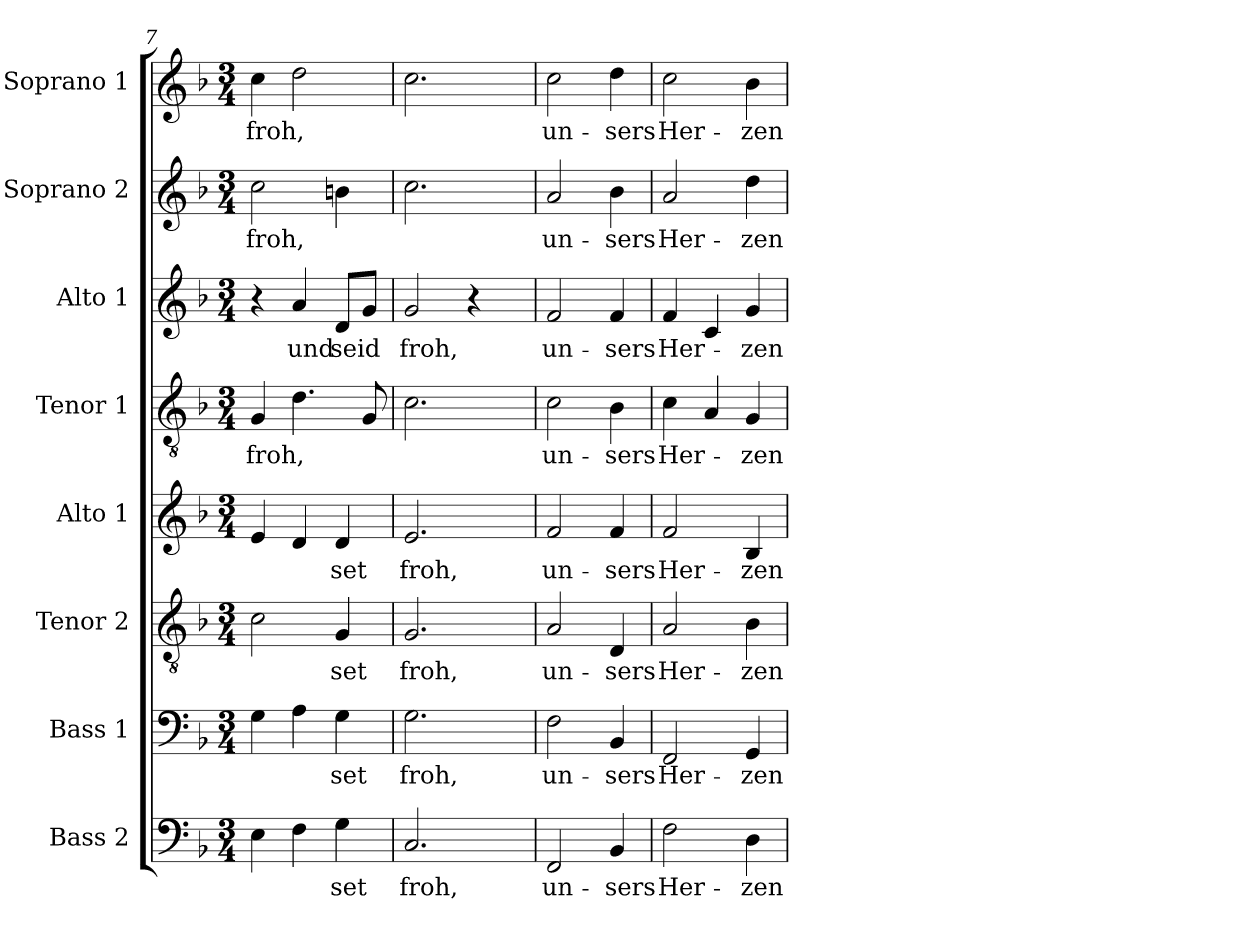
**kern	**text	**kern	**text	**kern	**text	**kern	**text	**kern	**text	**kern	**text	**kern	**text	**kern	**text
*part8	*part8	*part7	*part7	*part6	*part6	*part5	*part5	*part4	*part4	*part3	*part3	*part2	*part2	*part1	*part1
*staff8	*staff8	*staff7	*staff7	*staff6	*staff6	*staff5	*staff5	*staff4	*staff4	*staff3	*staff3	*staff2	*staff2	*staff1	*staff1
*I"Bass 2	*	*I"Bass 1	*	*I"Tenor 2	*	*I"Alto 1	*	*I"Tenor 1	*	*I"Alto 1	*	*I"Soprano 2	*	*I"Soprano 1	*
*I'B2	*	*I'B1	*	*I'T2	*	*I'A2	*	*I'T1	*	*I'A1	*	*I'S2	*	*I'S1	*
!!LO:LB:g=z
*clefF4	*	*clefF4	*	*clefGv2	*	*clefG2	*	*clefGv2	*	*clefG2	*	*clefG2	*	*clefG2	*
*	*	*	*	*ITrd7c12	*	*	*	*ITrd7c12	*	*	*	*	*	*	*
*k[b-]	*	*k[b-]	*	*k[b-]	*	*k[b-]	*	*k[b-]	*	*k[b-]	*	*k[b-]	*	*k[b-]	*
*F:	*	*F:	*	*F:	*	*F:	*	*F:	*	*F:	*	*F:	*	*F:	*
*M3/4	*	*M3/4	*	*M3/4	*	*M3/4	*	*M3/4	*	*M3/4	*	*M3/4	*	*M3/4	*
=7	=7	=7	=7	=7	=7	=7	=7	=7	=7	=7	=7	=7	=7	=7	=7
!	!	!	!	!	!	!	!	!	!LO:LY:b:color=#000000	!	!	!	!	!	!
!	!	!	!	!	!	!	!	!	!	!	!	!	!LO:LY:b:color=#000000	!	!
!	!	!	!	!	!	!	!	!	!	!	!	!	!	!	!LO:LY:b:color=#000000
4Ei\	.	4Gi\	.	2Ci\	.	4ei/	.	4GGi/	froh,	4r	.	2cci\	froh,	4cci\	froh,
!	!	!	!	!	!	!	!	!	!	!	!LO:LY:b:color=#000000	!	!	!	!
4Fi\	.	4Ai\	.	.	.	4di/	.	4.Di\	.	4ai/	und	.	.	2ddi\	.
!	!LO:LY:b:color=#000000	!	!	!	!	!	!	!	!	!	!	!	!	!	!
!	!	!	!LO:LY:b:color=#000000	!	!	!	!	!	!	!	!	!	!	!	!
!	!	!	!	!	!LO:LY:b:color=#000000	!	!	!	!	!	!	!	!	!	!
!	!	!	!	!	!	!	!LO:LY:b:color=#000000	!	!	!	!	!	!	!	!
!	!	!	!	!	!	!	!	!	!	!	!LO:LY:b:color=#000000	!	!	!	!
4Gi\	-set	4Gi\	-set	4GGi/	-set	4di/	-set	.	.	8di/L	seid	4bni\	.	.	.
.	.	.	.	.	.	.	.	8GGi/	.	8gi/J	.	.	.	.	.
=8	=8	=8	=8	=8	=8	=8	=8	=8	=8	=8	=8	=8	=8	=8	=8
!	!LO:LY:b:color=#000000	!	!	!	!	!	!	!	!	!	!	!	!	!	!
!	!	!	!LO:LY:b:color=#000000	!	!	!	!	!	!	!	!	!	!	!	!
!	!	!	!	!	!LO:LY:b:color=#000000	!	!	!	!	!	!	!	!	!	!
!	!	!	!	!	!	!	!LO:LY:b:color=#000000	!	!	!	!	!	!	!	!
!	!	!	!	!	!	!	!	!	!	!	!LO:LY:b:color=#000000	!	!	!	!
2.Ci/	froh,	2.Gi\	froh,	2.GGi/	froh,	2.ei/	froh,	2.Ci\	.	2gi/	froh,	2.cci\	.	2.cci\	.
.	.	.	.	.	.	.	.	.	.	4r	.	.	.	.	.
=9	=9	=9	=9	=9	=9	=9	=9	=9	=9	=9	=9	=9	=9	=9	=9
!	!LO:LY:b:color=#000000	!	!	!	!	!	!	!	!	!	!	!	!	!	!
!	!	!	!LO:LY:b:color=#000000	!	!	!	!	!	!	!	!	!	!	!	!
!	!	!	!	!	!LO:LY:b:color=#000000	!	!	!	!	!	!	!	!	!	!
!	!	!	!	!	!	!	!LO:LY:b:color=#000000	!	!	!	!	!	!	!	!
!	!	!	!	!	!	!	!	!	!LO:LY:b:color=#000000	!	!	!	!	!	!
!	!	!	!	!	!	!	!	!	!	!	!LO:LY:b:color=#000000	!	!	!	!
!	!	!	!	!	!	!	!	!	!	!	!	!	!LO:LY:b:color=#000000	!	!
!	!	!	!	!	!	!	!	!	!	!	!	!	!	!	!LO:LY:b:color=#000000
2FFi/	un-	2Fi\	un-	2AAi/	un-	2fi/	un-	2Ci\	un-	2fi/	un-	2ai/	un-	2cci\	un-
!	!LO:LY:b:color=#000000	!	!	!	!	!	!	!	!	!	!	!	!	!	!
!	!	!	!LO:LY:b:color=#000000	!	!	!	!	!	!	!	!	!	!	!	!
!	!	!	!	!	!LO:LY:b:color=#000000	!	!	!	!	!	!	!	!	!	!
!	!	!	!	!	!	!	!LO:LY:b:color=#000000	!	!	!	!	!	!	!	!
!	!	!	!	!	!	!	!	!	!LO:LY:b:color=#000000	!	!	!	!	!	!
!	!	!	!	!	!	!	!	!	!	!	!LO:LY:b:color=#000000	!	!	!	!
!	!	!	!	!	!	!	!	!	!	!	!	!	!LO:LY:b:color=#000000	!	!
!	!	!	!	!	!	!	!	!	!	!	!	!	!	!	!LO:LY:b:color=#000000
4BB-i/	-sers	4BB-i/	-sers	4DDi/	-sers	4fi/	-sers	4BB-i\	-sers	4fi/	-sers	4b-i\	-sers	4ddi\	-sers
=10	=10	=10	=10	=10	=10	=10	=10	=10	=10	=10	=10	=10	=10	=10	=10
!	!LO:LY:b:color=#000000	!	!	!	!	!	!	!	!	!	!	!	!	!	!
!	!	!	!LO:LY:b:color=#000000	!	!	!	!	!	!	!	!	!	!	!	!
!	!	!	!	!	!LO:LY:b:color=#000000	!	!	!	!	!	!	!	!	!	!
!	!	!	!	!	!	!	!LO:LY:b:color=#000000	!	!	!	!	!	!	!	!
!	!	!	!	!	!	!	!	!	!LO:LY:b:color=#000000	!	!	!	!	!	!
!	!	!	!	!	!	!	!	!	!	!	!LO:LY:b:color=#000000	!	!	!	!
!	!	!	!	!	!	!	!	!	!	!	!	!	!LO:LY:b:color=#000000	!	!
!	!	!	!	!	!	!	!	!	!	!	!	!	!	!	!LO:LY:b:color=#000000
2Fi\	Her-	2FFi/	Her-	2AAi/	Her-	2fi/	Her-	4Ci\	Her-	4fi/	Her-	2ai/	Her-	2cci\	Her-
.	.	.	.	.	.	.	.	4AAi/	.	4ci/	.	.	.	.	.
!	!LO:LY:b:color=#000000	!	!	!	!	!	!	!	!	!	!	!	!	!	!
!	!	!	!LO:LY:b:color=#000000	!	!	!	!	!	!	!	!	!	!	!	!
!	!	!	!	!	!LO:LY:b:color=#000000	!	!	!	!	!	!	!	!	!	!
!	!	!	!	!	!	!	!LO:LY:b:color=#000000	!	!	!	!	!	!	!	!
!	!	!	!	!	!	!	!	!	!LO:LY:b:color=#000000	!	!	!	!	!	!
!	!	!	!	!	!	!	!	!	!	!	!LO:LY:b:color=#000000	!	!	!	!
!	!	!	!	!	!	!	!	!	!	!	!	!	!LO:LY:b:color=#000000	!	!
!	!	!	!	!	!	!	!	!	!	!	!	!	!	!	!LO:LY:b:color=#000000
4Di\	-zen	4GGi/	-zen	4BB-i\	-zen	4B-i/	-zen	4GGi/	-zen	4gi/	-zen	4ddi\	-zen	4b-i\	-zen
=	=	=	=	=	=	=	=	=	=	=	=	=	=	=	=
*-	*-	*-	*-	*-	*-	*-	*-	*-	*-	*-	*-	*-	*-	*-	*-
